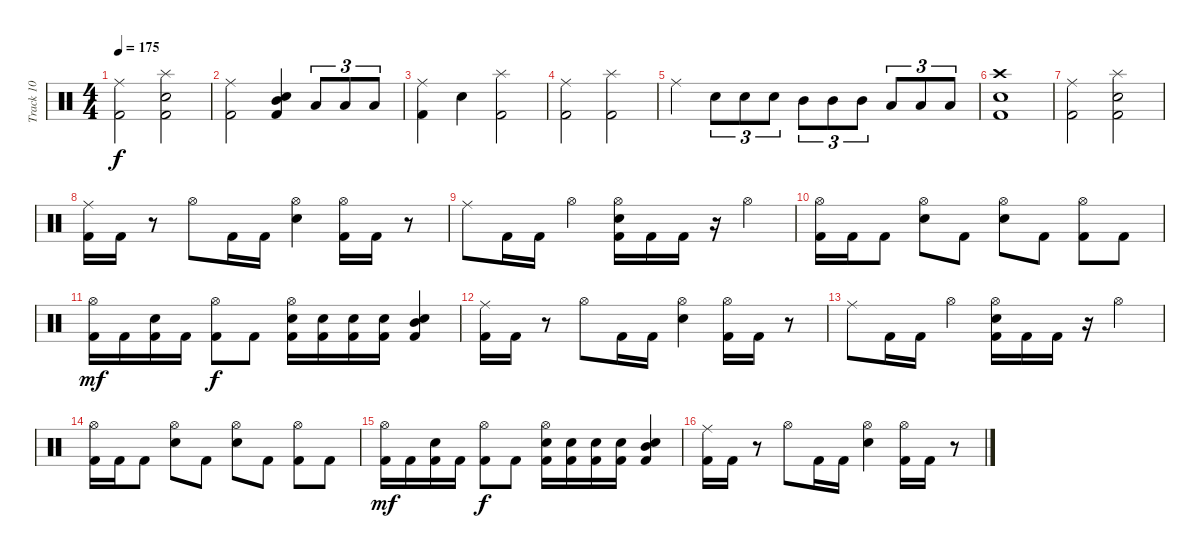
\track ("Track 10" "Track 10") {instrument percussion}
\staff {score}
\articulation defaults
\ts (4 4)
\tempo 175
\clef neutral
\ks c
("Kick (hit) 2" "Ride (middle)").2{dy f} ("Kick (hit) 2" "Snare (hit) 2" "Splash (hit)").2 |
("Kick (hit) 2" "Ride (middle)").2 ("Kick (hit) 2" "Snare (hit) 2" "Mid Tom (hit)").4 "Low Floor Tom (hit)".8{tu (3 2)} "Low Floor Tom (hit)".8{tu (3 2)} "Low Floor Tom (hit)".8{tu (3 2)} |
("Kick (hit) 2" "Ride (middle)").4 "Snare (hit) 2".4 ("Kick (hit) 2" "Splash (hit)").2 |
("Kick (hit) 2" "Ride (middle)").2 ("Kick (hit) 2" "Splash (hit)").2 |
"Ride (middle)".4 "Snare (hit) 2".8{tu (3 2)} "Snare (hit) 2".8{tu (3 2)} "Snare (hit) 2".8{tu (3 2)} "Mid Tom (hit)".8{tu (3 2)} "Mid Tom (hit)".8{tu (3 2)} "Mid Tom (hit)".8{tu (3 2)} "Low Floor Tom (hit)".8{tu (3 2)} "Low Floor Tom (hit)".8{tu (3 2)} "Low Floor Tom (hit)".8{tu (3 2)} |
("Kick (hit) 2" "Snare (hit) 2" "Crash high (hit)").1 |
("Kick (hit) 2" "Ride (middle)").2 ("Kick (hit) 2" "Snare (hit) 2" "Splash (hit)").2 |
("Kick (hit) 2" "Ride (middle)").16 "Kick (hit) 2".16 r.8 "Hi-Hat (open)".8 "Kick (hit) 2".16 "Kick (hit) 2".16 ("Snare (hit) 2" "Hi-Hat (open)").4 ("Kick (hit) 2" "Hi-Hat (open)").16 "Kick (hit) 2".16 r.8 |
"Ride (middle)".8 "Kick (hit) 2".16 "Kick (hit) 2".16 "Hi-Hat (open)".4 ("Kick (hit) 2" "Snare (hit) 2" "Hi-Hat (open)").16 "Kick (hit) 2".16 "Kick (hit) 2".16 r.16 "Hi-Hat (open)".4 |
("Kick (hit) 2" "Hi-Hat (open)").16 "Kick (hit) 2".16 "Kick (hit) 2".8 ("Snare (hit) 2" "Hi-Hat (open)").8 "Kick (hit) 2".8 ("Snare (hit) 2" "Hi-Hat (open)").8 "Kick (hit) 2".8 ("Kick (hit) 2" "Hi-Hat (open)").8 "Kick (hit) 2".8 |
("Kick (hit) 2" "Hi-Hat (open)").16{dy mf} "Kick (hit) 2".16 ("Kick (hit) 2" "Snare (hit) 2").16 "Kick (hit) 2".16 ("Kick (hit) 2" "Hi-Hat (open)").8{dy f} "Kick (hit) 2".8 ("Kick (hit) 2" "Snare (hit) 2" "Hi-Hat (open)").16 ("Kick (hit) 2" "Snare (hit) 2").16 ("Kick (hit) 2" "Snare (hit) 2").16 ("Kick (hit) 2" "Snare (hit) 2").16 ("Kick (hit) 2" "Snare (hit) 2" "Mid Tom (hit)").4 |
("Kick (hit) 2" "Ride (middle)").16 "Kick (hit) 2".16 r.8 "Hi-Hat (open)".8 "Kick (hit) 2".16 "Kick (hit) 2".16 ("Snare (hit) 2" "Hi-Hat (open)").4 ("Kick (hit) 2" "Hi-Hat (open)").16 "Kick (hit) 2".16 r.8 |
"Ride (middle)".8 "Kick (hit) 2".16 "Kick (hit) 2".16 "Hi-Hat (open)".4 ("Kick (hit) 2" "Snare (hit) 2" "Hi-Hat (open)").16 "Kick (hit) 2".16 "Kick (hit) 2".16 r.16 "Hi-Hat (open)".4 |
("Kick (hit) 2" "Hi-Hat (open)").16 "Kick (hit) 2".16 "Kick (hit) 2".8 ("Snare (hit) 2" "Hi-Hat (open)").8 "Kick (hit) 2".8 ("Snare (hit) 2" "Hi-Hat (open)").8 "Kick (hit) 2".8 ("Kick (hit) 2" "Hi-Hat (open)").8 "Kick (hit) 2".8 |
("Kick (hit) 2" "Hi-Hat (open)").16{dy mf} "Kick (hit) 2".16 ("Kick (hit) 2" "Snare (hit) 2").16 "Kick (hit) 2".16 ("Kick (hit) 2" "Hi-Hat (open)").8{dy f} "Kick (hit) 2".8 ("Kick (hit) 2" "Snare (hit) 2" "Hi-Hat (open)").16 ("Kick (hit) 2" "Snare (hit) 2").16 ("Kick (hit) 2" "Snare (hit) 2").16 ("Kick (hit) 2" "Snare (hit) 2").16 ("Kick (hit) 2" "Snare (hit) 2" "Mid Tom (hit)").4 |
("Kick (hit) 2" "Ride (middle)").16 "Kick (hit) 2".16 r.8 "Hi-Hat (open)".8 "Kick (hit) 2".16 "Kick (hit) 2".16 ("Snare (hit) 2" "Hi-Hat (open)").4 ("Kick (hit) 2" "Hi-Hat (open)").16 "Kick (hit) 2".16 r.8
